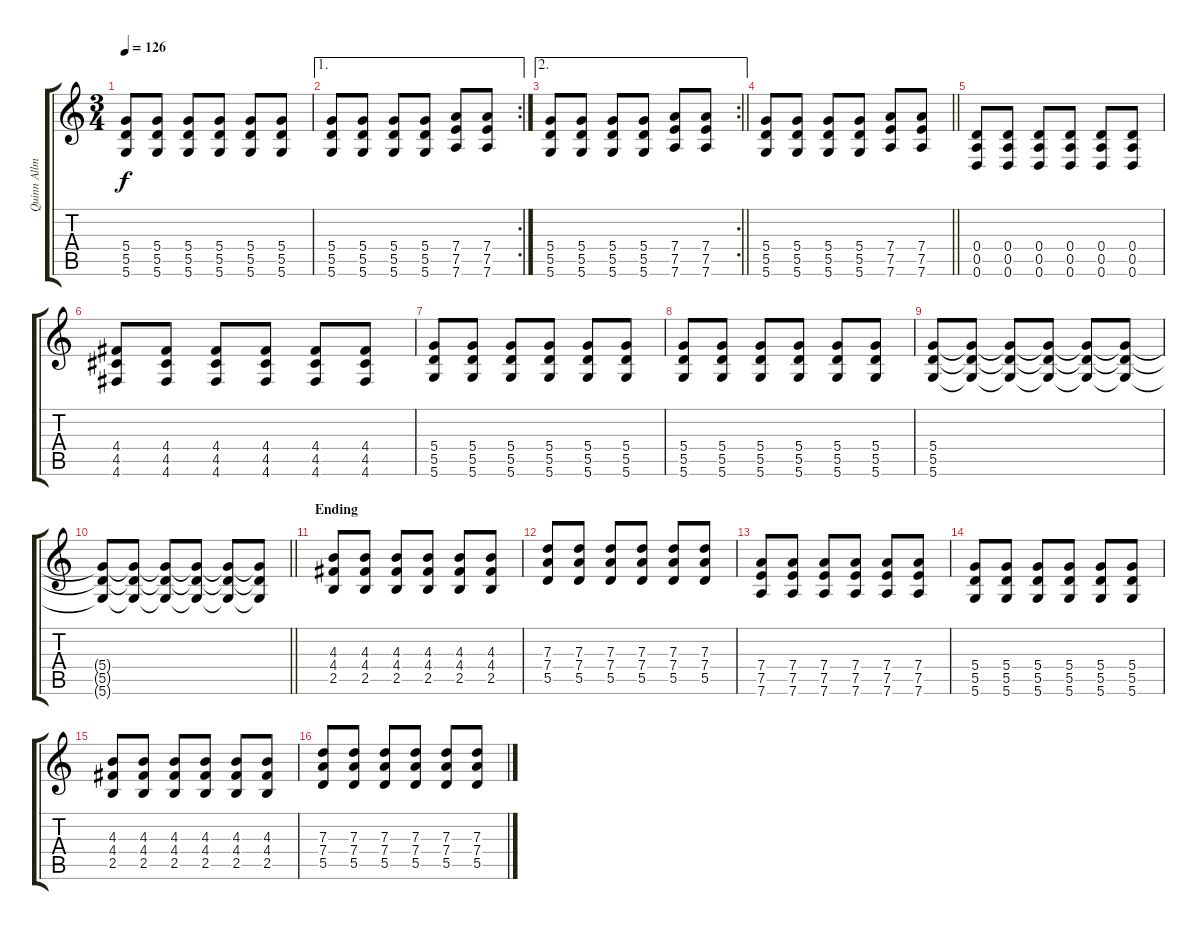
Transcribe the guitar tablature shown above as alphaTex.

\track ("Quinn Allman [Rythm Guitar]" "Quinn Allm") {instrument acousticguitarsteel}
\staff {score tabs}
\tuning (E4 B3 G3 D3 A2 D2) {hide}
\ts (3 4)
\tempo 126
\clef g2
\ks c
(5.4 5.5 5.6).8{dy f} (5.4 5.5 5.6).8 (5.4 5.5 5.6).8 (5.4 5.5 5.6).8 (5.4 5.5 5.6).8 (5.4 5.5 5.6).8 |
\ae 1
\rc 2
(5.4 5.5 5.6).8 (5.4 5.5 5.6).8 (5.4 5.5 5.6).8 (5.4 5.5 5.6).8 (7.4 7.5 7.6).8 (7.4 7.5 7.6).8 |
\ae 2
\rc 2
\barLineRight lightlight
(5.4 5.5 5.6).8 (5.4 5.5 5.6).8 (5.4 5.5 5.6).8 (5.4 5.5 5.6).8 (7.4 7.5 7.6).8 (7.4 7.5 7.6).8 |
\barLineRight lightlight
(5.4 5.5 5.6).8 (5.4 5.5 5.6).8 (5.4 5.5 5.6).8 (5.4 5.5 5.6).8 (7.4 7.5 7.6).8 (7.4 7.5 7.6).8 |
(0.4 0.5 0.6).8 (0.4 0.5 0.6).8 (0.4 0.5 0.6).8 (0.4 0.5 0.6).8 (0.4 0.5 0.6).8 (0.4 0.5 0.6).8 |
(4.4 4.5 4.6).8 (4.4 4.5 4.6).8 (4.4 4.5 4.6).8 (4.4 4.5 4.6).8 (4.4 4.5 4.6).8 (4.4 4.5 4.6).8 |
(5.4 5.5 5.6).8 (5.4 5.5 5.6).8 (5.4 5.5 5.6).8 (5.4 5.5 5.6).8 (5.4 5.5 5.6).8 (5.4 5.5 5.6).8 |
(5.4 5.5 5.6).8 (5.4 5.5 5.6).8 (5.4 5.5 5.6).8 (5.4 5.5 5.6).8 (5.4 5.5 5.6).8 (5.4 5.5 5.6).8 |
(5.4 5.5 5.6).8 (5.4{t} 5.5{t} 5.6{t}).8 (5.4{t} 5.5{t} 5.6{t}).8 (5.4{t} 5.5{t} 5.6{t}).8 (5.4{t} 5.5{t} 5.6{t}).8 (5.4{t} 5.5{t} 5.6{t}).8 |
\barLineRight lightlight
(5.4{t} 5.5{t} 5.6{t}).8 (5.4{t} 5.5{t} 5.6{t}).8 (5.4{t} 5.5{t} 5.6{t}).8 (5.4{t} 5.5{t} 5.6{t}).8 (5.4{t} 5.5{t} 5.6{t}).8 (5.4{t} 5.5{t} 5.6{t}).8 |
\section ("" "Ending")
(4.3 4.4 2.5).8{volume 11 instrument acousticguitarsteel} (4.3 4.4 2.5).8 (4.3 4.4 2.5).8 (4.3 4.4 2.5).8 (4.3 4.4 2.5).8 (4.3 4.4 2.5).8 |
(7.3 7.4 5.5).8 (7.3 7.4 5.5).8 (7.3 7.4 5.5).8 (7.3 7.4 5.5).8 (7.3 7.4 5.5).8 (7.3 7.4 5.5).8 |
(7.4 7.5 7.6).8 (7.4 7.5 7.6).8 (7.4 7.5 7.6).8 (7.4 7.5 7.6).8 (7.4 7.5 7.6).8 (7.4 7.5 7.6).8 |
(5.4 5.5 5.6).8 (5.4 5.5 5.6).8 (5.4 5.5 5.6).8 (5.4 5.5 5.6).8 (5.4 5.5 5.6).8 (5.4 5.5 5.6).8 |
(4.3 4.4 2.5).8 (4.3 4.4 2.5).8 (4.3 4.4 2.5).8 (4.3 4.4 2.5).8 (4.3 4.4 2.5).8 (4.3 4.4 2.5).8 |
(7.3 7.4 5.5).8 (7.3 7.4 5.5).8 (7.3 7.4 5.5).8 (7.3 7.4 5.5).8 (7.3 7.4 5.5).8 (7.3 7.4 5.5).8
